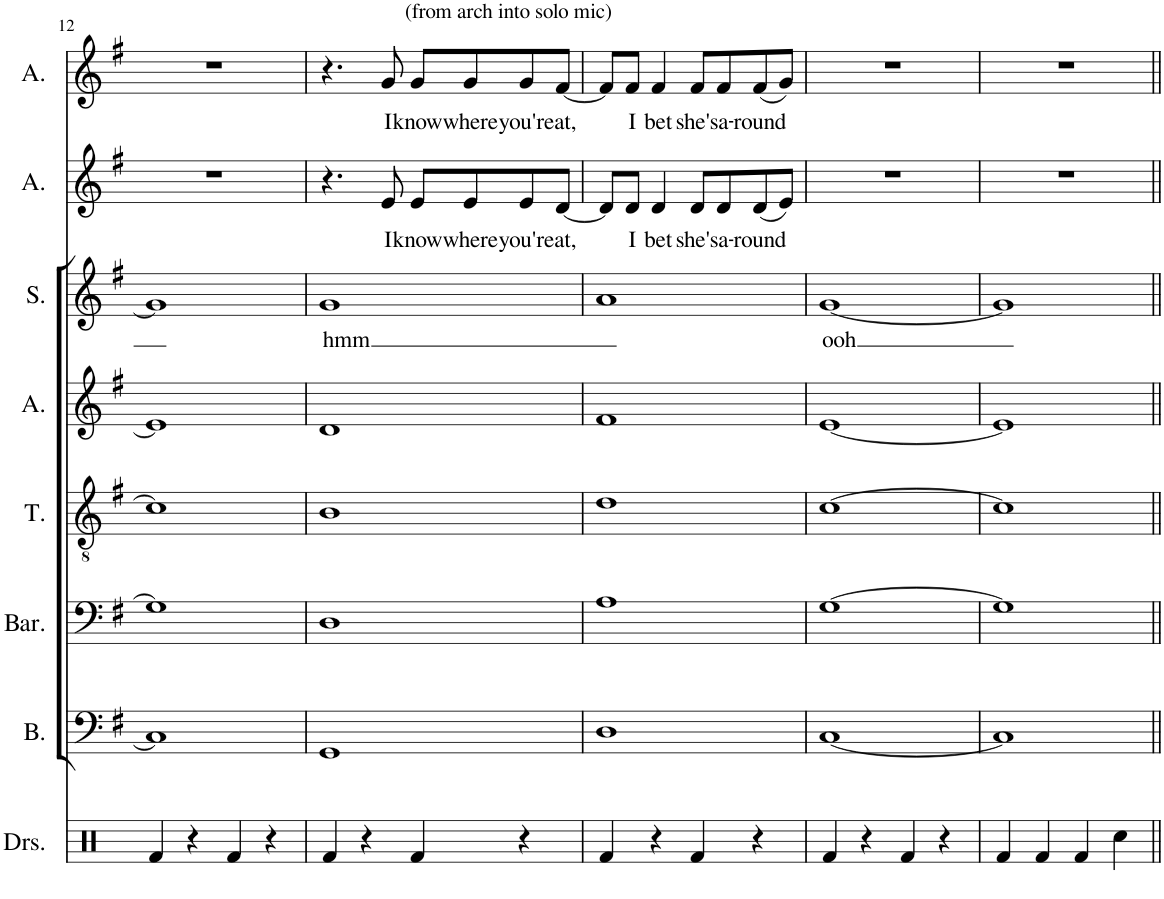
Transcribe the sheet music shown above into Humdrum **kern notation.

**kern	**kern	**kern	**kern	**kern	**kern	**text	**kern	**text	**kern	**text
*part8	*part7	*part6	*part5	*part4	*part3	*part3	*part2	*part2	*part1	*part1
*staff8	*staff7	*staff6	*staff5	*staff4	*staff3	*staff3	*staff2	*staff2	*staff1	*staff1
*I"Drumset	*I"Bass	*I"Baritone	*I"Tenor	*I"Alto	*I"Soprano	*	*I"Alto	*	*I"Alto	*
*I'Drs.	*I'B.	*I'Bar.	*I'T.	*I'A.	*I'S.	*	*I'A.	*	*I'A.	*
!!LO:PB:g=z
*clefX	*clefF4	*clefF4	*clefGv2	*clefG2	*clefG2	*	*clefG2	*	*clefG2	*
*k[]	*k[f#]	*k[f#]	*k[f#]	*k[f#]	*k[f#]	*	*k[f#]	*	*k[f#]	*
*M4/4	*M4/4	*M4/4	*M4/4	*M4/4	*M4/4	*	*M4/4	*	*M4/4	*
=12	=12	=12	=12	=12	=12	=12	=12	=12	=12	=12
4Rf/	1C]	1G]	1c]	1e]	1g]	.	1r	.	1r	.
4r	.	.	.	.	.	.	.	.	.	.
4Rf/	.	.	.	.	.	.	.	.	.	.
4r	.	.	.	.	.	.	.	.	.	.
=13	=13	=13	=13	=13	=13	=13	=13	=13	=13	=13
!	!	!	!	!	!	!	!	!	!LO:TX:a:t=(from arch into solo mic)	!
!	!	!	!	!	!	!LO:LY:b	!	!	!	!
4Rf/	1GG	1D	1B	1d	1g	hmm	4.r	.	4.r	.
4r	.	.	.	.	.	.	.	.	.	.
!	!	!	!	!	!	!	!	!LO:LY:b	!	!LO:LY:b
.	.	.	.	.	.	.	8e/	I	8g/	I
!	!	!	!	!	!	!	!	!LO:LY:b	!	!LO:LY:b
4Rf/	.	.	.	.	.	.	8e/L	know	8g/L	know
!	!	!	!	!	!	!	!	!LO:LY:b	!	!LO:LY:b
.	.	.	.	.	.	.	8e/	where	8g/	where
!	!	!	!	!	!	!	!	!LO:LY:b	!	!LO:LY:b
4r	.	.	.	.	.	.	8e/	you're	8g/	you're
!	!	!	!	!	!	!	!	!LO:LY:b	!	!LO:LY:b
.	.	.	.	.	.	.	[8d/J	at,	[8f#/J	at,
=14	=14	=14	=14	=14	=14	=14	=14	=14	=14	=14
4Rf/	1D	1A	1d	1f#	1a	.	8d/L]	.	8f#/L]	.
!	!	!	!	!	!	!	!	!LO:LY:b	!	!LO:LY:b
.	.	.	.	.	.	.	8d/J	I	8f#/J	I
!	!	!	!	!	!	!	!	!LO:LY:b	!	!LO:LY:b
4r	.	.	.	.	.	.	4d/	bet	4f#/	bet
!	!	!	!	!	!	!	!	!LO:LY:b	!	!LO:LY:b
4Rf/	.	.	.	.	.	.	8d/L	she's	8f#/L	she's
!	!	!	!	!	!	!	!	!LO:LY:b	!	!LO:LY:b
.	.	.	.	.	.	.	8d/	a-	8f#/	a-
!	!	!	!	!	!	!	!	!LO:LY:b	!	!LO:LY:b
4r	.	.	.	.	.	.	(8d/	-round	(8f#/	-round
.	.	.	.	.	.	.	8e/J)	.	8g/J)	.
=15	=15	=15	=15	=15	=15	=15	=15	=15	=15	=15
!	!	!	!	!	!	!LO:LY:b	!	!	!	!
4Rf/	[1C	[1G	[1c	[1e	[1g	ooh	1r	.	1r	.
4r	.	.	.	.	.	.	.	.	.	.
4Rf/	.	.	.	.	.	.	.	.	.	.
4r	.	.	.	.	.	.	.	.	.	.
=16	=16	=16	=16	=16	=16	=16	=16	=16	=16	=16
4Rf/	1C]	1G]	1c]	1e]	1g]	.	1r	.	1r	.
4Rf/	.	.	.	.	.	.	.	.	.	.
4Rf/	.	.	.	.	.	.	.	.	.	.
4Rcc\	.	.	.	.	.	.	.	.	.	.
=||	=||	=||	=||	=||	=||	=||	=||	=||	=||	=||
*-	*-	*-	*-	*-	*-	*-	*-	*-	*-	*-
